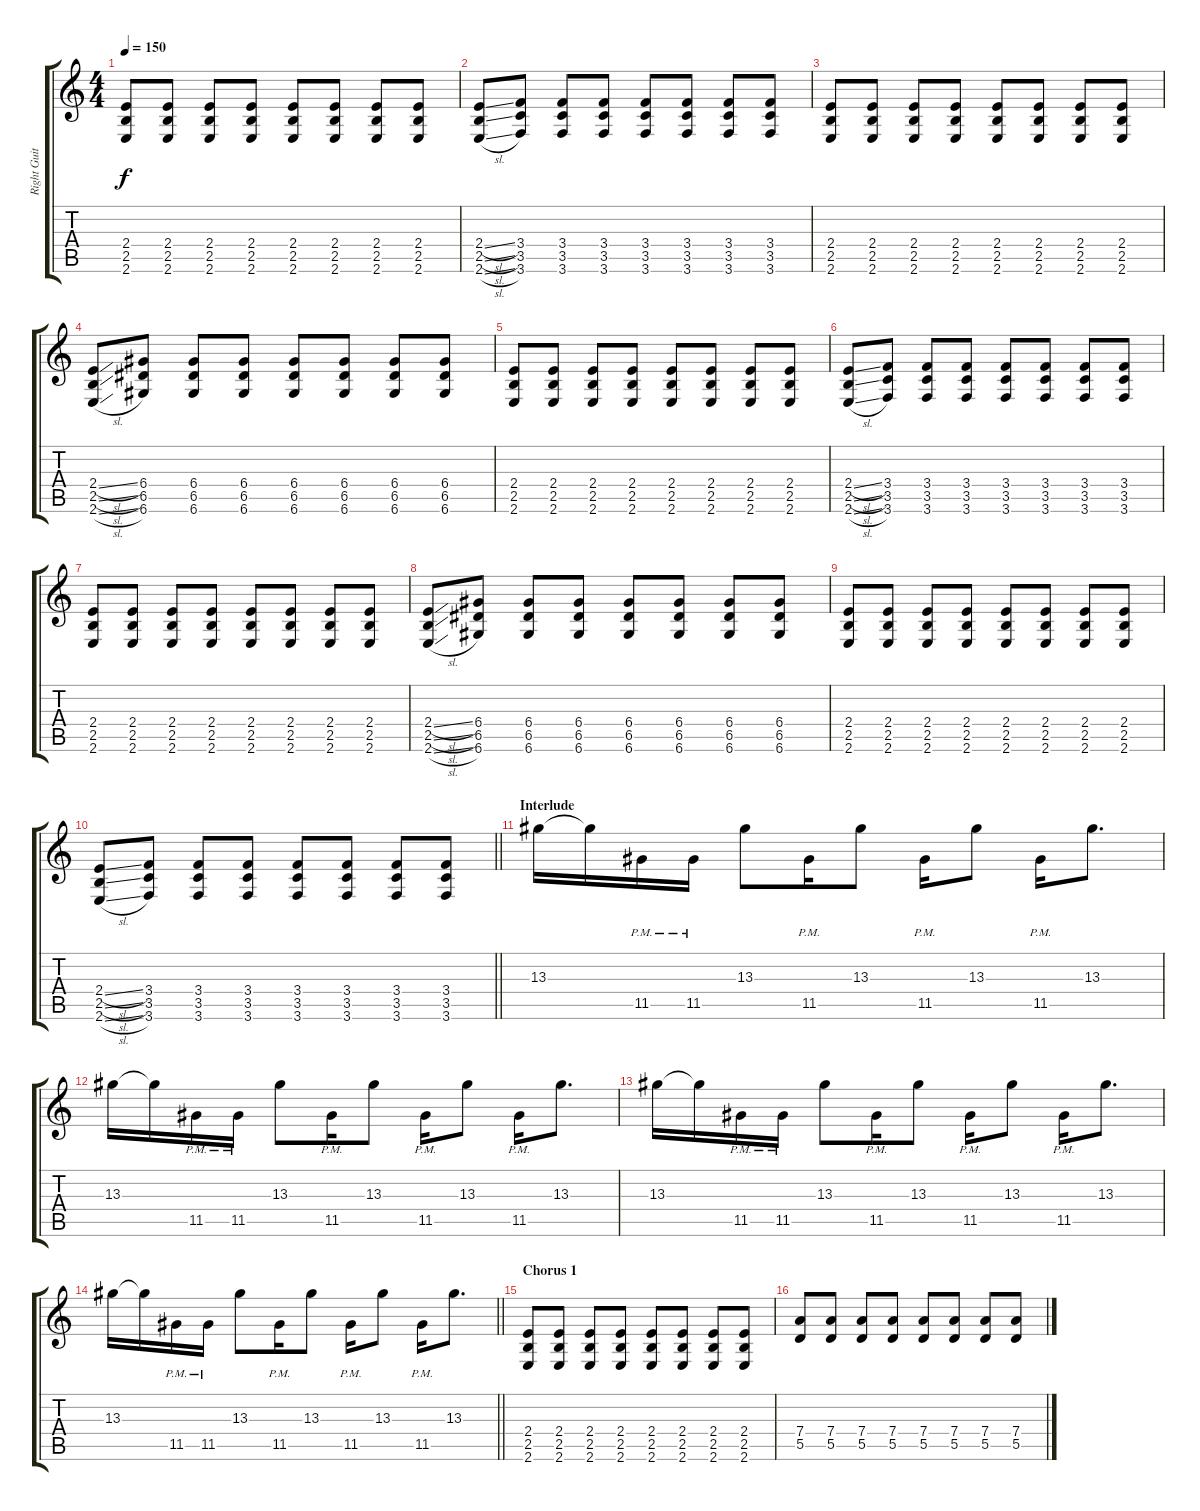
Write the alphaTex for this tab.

\track ("Right Guitar" "Right Guit") {instrument overdrivenguitar}
\staff {score tabs}
\tuning (E4 B3 G3 D3 A2 D2) {hide}
\ts (4 4)
\tempo 150
\clef g2
\ks c
(2.4 2.5 2.6).8{dy f} (2.4 2.5 2.6).8 (2.4 2.5 2.6).8 (2.4 2.5 2.6).8 (2.4 2.5 2.6).8 (2.4 2.5 2.6).8 (2.4 2.5 2.6).8 (2.4 2.5 2.6).8 |
(2.4{sl} 2.5{sl} 2.6{sl}).8 (3.4 3.5 3.6).8 (3.4 3.5 3.6).8 (3.4 3.5 3.6).8 (3.4 3.5 3.6).8 (3.4 3.5 3.6).8 (3.4 3.5 3.6).8 (3.4 3.5 3.6).8 |
(2.4 2.5 2.6).8 (2.4 2.5 2.6).8 (2.4 2.5 2.6).8 (2.4 2.5 2.6).8 (2.4 2.5 2.6).8 (2.4 2.5 2.6).8 (2.4 2.5 2.6).8 (2.4 2.5 2.6).8 |
(2.4{sl} 2.5{sl} 2.6{sl}).8 (6.4 6.5 6.6).8 (6.4 6.5 6.6).8 (6.4 6.5 6.6).8 (6.4 6.5 6.6).8 (6.4 6.5 6.6).8 (6.4 6.5 6.6).8 (6.4 6.5 6.6).8 |
(2.4 2.5 2.6).8 (2.4 2.5 2.6).8 (2.4 2.5 2.6).8 (2.4 2.5 2.6).8 (2.4 2.5 2.6).8 (2.4 2.5 2.6).8 (2.4 2.5 2.6).8 (2.4 2.5 2.6).8 |
(2.4{sl} 2.5{sl} 2.6{sl}).8 (3.4 3.5 3.6).8 (3.4 3.5 3.6).8 (3.4 3.5 3.6).8 (3.4 3.5 3.6).8 (3.4 3.5 3.6).8 (3.4 3.5 3.6).8 (3.4 3.5 3.6).8 |
(2.4 2.5 2.6).8 (2.4 2.5 2.6).8 (2.4 2.5 2.6).8 (2.4 2.5 2.6).8 (2.4 2.5 2.6).8 (2.4 2.5 2.6).8 (2.4 2.5 2.6).8 (2.4 2.5 2.6).8 |
(2.4{sl} 2.5{sl} 2.6{sl}).8 (6.4 6.5 6.6).8 (6.4 6.5 6.6).8 (6.4 6.5 6.6).8 (6.4 6.5 6.6).8 (6.4 6.5 6.6).8 (6.4 6.5 6.6).8 (6.4 6.5 6.6).8 |
(2.4 2.5 2.6).8 (2.4 2.5 2.6).8 (2.4 2.5 2.6).8 (2.4 2.5 2.6).8 (2.4 2.5 2.6).8 (2.4 2.5 2.6).8 (2.4 2.5 2.6).8 (2.4 2.5 2.6).8 |
\barLineRight lightlight
(2.4{sl} 2.5{sl} 2.6{sl}).8 (3.4 3.5 3.6).8 (3.4 3.5 3.6).8 (3.4 3.5 3.6).8 (3.4 3.5 3.6).8 (3.4 3.5 3.6).8 (3.4 3.5 3.6).8 (3.4 3.5 3.6).8 |
\section ("" "Interlude")
13.3.16{volume 10 balance 12} 13.3{t}.16 11.5{pm}.16 11.5{pm}.16 13.3.8 11.5{pm}.16 13.3.8 11.5{pm}.16 13.3.8 11.5{pm}.16 13.3.8{d} |
13.3.16 13.3{t}.16 11.5{pm}.16 11.5{pm}.16 13.3.8 11.5{pm}.16 13.3.8 11.5{pm}.16 13.3.8 11.5{pm}.16 13.3.8{d} |
13.3.16 13.3{t}.16 11.5{pm}.16 11.5{pm}.16 13.3.8 11.5{pm}.16 13.3.8 11.5{pm}.16 13.3.8 11.5{pm}.16 13.3.8{d} |
\barLineRight lightlight
13.3.16 13.3{t}.16 11.5{pm}.16 11.5{pm}.16 13.3.8 11.5{pm}.16 13.3.8 11.5{pm}.16 13.3.8 11.5{pm}.16 13.3.8{d} |
\section ("" "Chorus 1")
(2.4 2.5 2.6).8{volume 13 balance 8} (2.4 2.5 2.6).8 (2.4 2.5 2.6).8 (2.4 2.5 2.6).8 (2.4 2.5 2.6).8 (2.4 2.5 2.6).8 (2.4 2.5 2.6).8 (2.4 2.5 2.6).8 |
(7.4 5.5).8 (7.4 5.5).8 (7.4 5.5).8 (7.4 5.5).8 (7.4 5.5).8 (7.4 5.5).8 (7.4 5.5).8 (7.4 5.5).8
